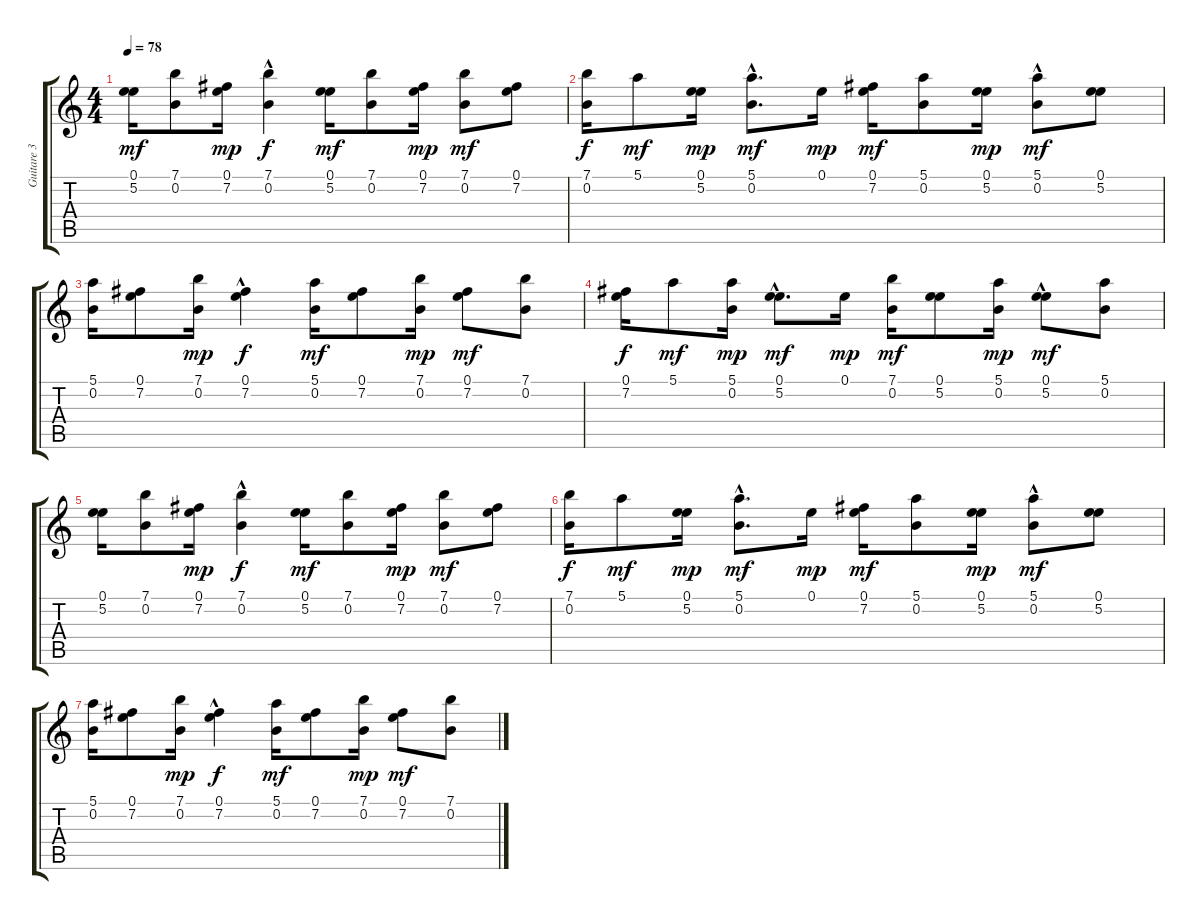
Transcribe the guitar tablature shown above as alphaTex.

\track ("Guitare 3" "Guitare 3") {instrument overdrivenguitar}
\staff {score tabs}
\tuning (E4 B3 G3 D3 A2 E2) {hide}
\ts (4 4)
\tempo 78
\clef g2
\ks c
(0.1 5.2).16{dy mf} (7.1 0.2).8 (0.1 7.2).16{dy mp} (7.1 0.2{hac}).4{dy f} (0.1 5.2).16{dy mf} (7.1 0.2).8 (0.1 7.2).16{dy mp} (7.1 0.2).8{dy mf} (0.1 7.2).8 |
(7.1 0.2).16{dy f} 5.1.8{dy mf} (0.1 5.2).16{dy mp} (5.1 0.2{hac}).8{d dy mf} 0.1.16{dy mp} (0.1 7.2).16{dy mf} (5.1 0.2).8 (0.1 5.2).16{dy mp} (5.1 0.2{hac}).8{dy mf} (0.1 5.2).8 |
(5.1 0.2).16 (0.1 7.2).8 (7.1 0.2).16{dy mp} (0.1{hac} 7.2).4{dy f} (5.1 0.2).16{dy mf} (0.1 7.2).8 (7.1 0.2).16{dy mp} (0.1 7.2).8{dy mf} (7.1 0.2).8 |
(0.1 7.2).16{dy f} 5.1.8{dy mf} (5.1 0.2).16{dy mp} (0.1{hac} 5.2).8{d dy mf} 0.1.16{dy mp} (7.1 0.2).16{dy mf} (0.1 5.2).8 (5.1 0.2).16{dy mp} (0.1{hac} 5.2).8{dy mf} (5.1 0.2).8 |
(0.1 5.2).16 (7.1 0.2).8 (0.1 7.2).16{dy mp} (7.1 0.2{hac}).4{dy f} (0.1 5.2).16{dy mf} (7.1 0.2).8 (0.1 7.2).16{dy mp} (7.1 0.2).8{dy mf} (0.1 7.2).8 |
(7.1 0.2).16{dy f} 5.1.8{dy mf} (0.1 5.2).16{dy mp} (5.1 0.2{hac}).8{d dy mf} 0.1.16{dy mp} (0.1 7.2).16{dy mf} (5.1 0.2).8 (0.1 5.2).16{dy mp} (5.1 0.2{hac}).8{dy mf} (0.1 5.2).8 |
(5.1 0.2).16 (0.1 7.2).8 (7.1 0.2).16{dy mp} (0.1{hac} 7.2).4{dy f} (5.1 0.2).16{dy mf} (0.1 7.2).8 (7.1 0.2).16{dy mp} (0.1 7.2).8{dy mf} (7.1 0.2).8
